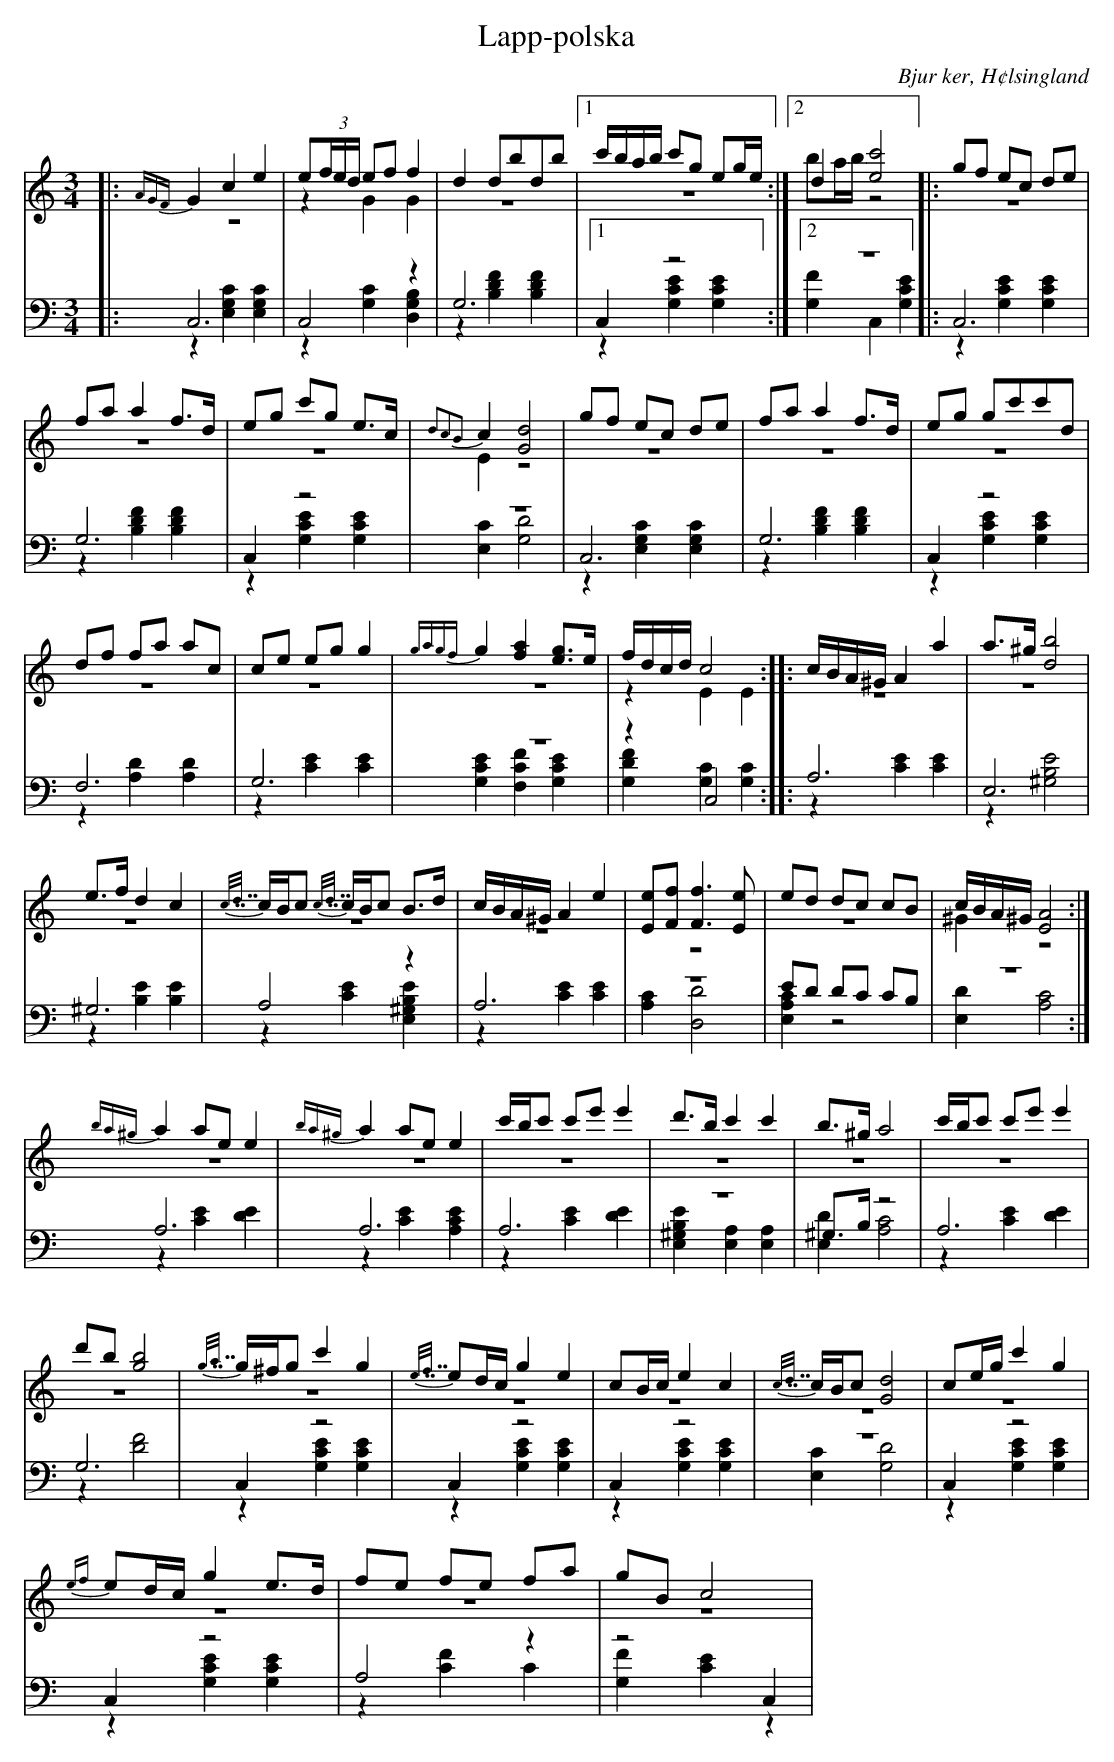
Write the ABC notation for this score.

X:1
T: Lapp-polska
O: Bjur ker, H¢lsingland
M: 3/4
L: 1/8
K: C
V:1
V:2 merge
V:3
V:4 merge
V:1
|:{A6/5G6/5F6/5}G2 c2 e2|e(3f/e/d/ ef f2|d2 dbdb|1 c'/b/a/b/ c'g eg/e/:|2 d2 [e4c'4]|:gf ec de|
fa a2 f>d|eg c'g e>c|{d2c2B2}c2 [G4d4]|gf ec de|fa a2 f>d|eg gc'c'd|
df fa ac|ce eg g2|{g8/5a8/5g8/5f8/5}g2 [f2a2] [eg]>e|f/d/c/d/  c4::c/B/A/^G/ A2 a2|a>^g [d4b4]|
e>f d2 c2|{c7/8d7/8}c/B/c {c7/8d7/8}c/B/c B>d|c/B/A/^G/ A2 e2|[Ee][Ff] [F3f3] [Ee] |ed dc cB|c/B/A/^G/ [E4A4]:|
{ba^g}a2 ae e2|{ba^g}a2 ae e2|c'/b/c' c'e' e'2  |d'>b c'2 c'2|b>^g a4|c'/b/c' c'e' e'2|
d'b [g4b4]|{g7/8a7/8}g/^f/g c'2 g2|{e7/8f7/8}ed/c/ g2 e2|cB/c/ e2 c2|{c7/8d7/8}c/B/c [G4d4]|ce/g/ c'2 g2|
{ef}ed/c/ g2 e>d|fe fe fa|gB c4|
V:2
|:z6|z2 G2 G2|z6|1 z6:|2 ba/b/ z4|:z6|
z6|z6|E2 z4|z6|z6|z6|
z6|z6|z6|z2 E2 E2:||:z6|z6|
z6|z6|z6|z6|z6|^G2 z4:|
|z6|z6|z6|z6|z6|z6|
z6|z6|z6|z6|z6|z6|
z6|z6|z6|
V:3  clef=bass
|:C,6|C,4 z2|G,6|1 C,2 z4:|2 z6|:C,6|
G,6|C,2 z4|z6|C,6|G,6|C,2 z4|
F,6|G,6|z6|z2 C,4::A,6|E,6|
^G,6|A,4 z2|A,6|z6|ED DC CB,|z6:|
A,6|A,6|A,6|z6|^G,>B, z4|A,6|
G,6|C,2 z4|C,2 z4|C,2 z4|z6|C,2 z4|
C,2 z4|A,4 z2|z4 C,2|
V:4  clef=bass
|:z2 [E,2G,2C2] [E,2G,2C2]|z2 [G,2C2] [D,2G,2B,2]|z2 [B,2D2F2] [B,2D2F2]|1 z2 [G,2C2E2] [G,2C2E2]:|2 [G,2F2] C,2 [G,2C2E2]|:z2 [G,2C2E2] [G,2C2E2]|z2 [B,2D2F2] [B,2D2F2]|z2 [G,2C2E2] [G,2C2E2]|[E,2C2] [G,4D4]|z2 [E,2G,2C2] [E,2G,2C2]|z2 [B,2D2F2] [B,2D2F2]| z2 [G,2C2E2] [G,2C2E2]|
z2 [A,2D2] [A,2D2]|z2 [C2E2] [C2E2]|[G,2C2E2] [F,2C2F2] [G,2C2E2] |[G,2D2F2] [G,2C2] [G,2C2]::z2 [C2E2] [C2E2]|z2 [^G,4B,4E4]|
z2 [B,2E2] [B,2E2]|z2 [C2E2] [E,2^G,2B,2E2]|z2 [C2E2] [C2E2]|[A,2C2] [D,4D4]|[E,2A,2C2] z4|[E,2D2] [A,4C4]:|
z2 [C2E2] [D2E2]|z2 [C2E2] [A,2C2E2]|z2 [C2E2] [D2E2]|[E,2^G,2B,2E2] [A,2E,2] [A,2E,2]|[E,2D2] [A,4C4]|z2 [C2E2] [D2E2]|
z2 [D4F4]|z2 [G,2C2E2] [G,2C2E2]|z2 [G,2C2E2] [G,2C2E2]|z2 [G,2C2E2] [G,2C2E2]|[E,2C2] [G,4D4]|z2 [G,2C2E2] [G,2C2E2]|
z2 [G,2C2E2] [G,2C2E2]|z2 [C2F2] C2|[G,2F2] [C2E2] z2|
